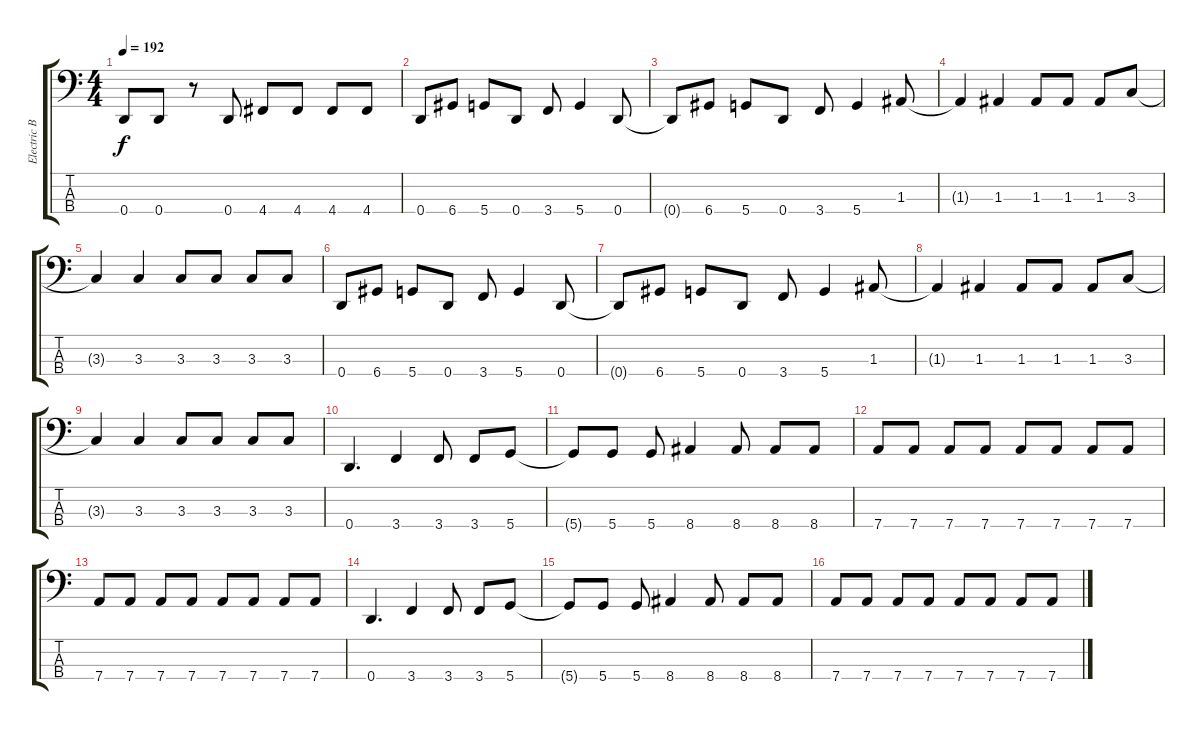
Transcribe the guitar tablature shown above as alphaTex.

\track ("Electric Bass" "Electric B") {instrument electricbassfinger}
\staff {score tabs}
\tuning (G2 D2 A1 D1) {hide}
\ts (4 4)
\tempo 192
\clef f4
\ks c
0.4.8{dy f} 0.4.8 r.8 0.4.8 4.4.8 4.4.8 4.4.8 4.4.8 |
0.4.8 6.4.8 5.4.8 0.4.8 3.4.8 5.4.4 0.4.8 |
0.4{t}.8 6.4.8 5.4.8 0.4.8 3.4.8 5.4.4 1.3.8 |
1.3{t}.4 1.3.4 1.3.8 1.3.8 1.3.8 3.3.8 |
3.3{t}.4 3.3.4 3.3.8 3.3.8 3.3.8 3.3.8 |
0.4.8 6.4.8 5.4.8 0.4.8 3.4.8 5.4.4 0.4.8 |
0.4{t}.8 6.4.8 5.4.8 0.4.8 3.4.8 5.4.4 1.3.8 |
1.3{t}.4 1.3.4 1.3.8 1.3.8 1.3.8 3.3.8 |
3.3{t}.4 3.3.4 3.3.8 3.3.8 3.3.8 3.3.8 |
0.4.4{d} 3.4.4 3.4.8 3.4.8 5.4.8 |
5.4{t}.8 5.4.8 5.4.8 8.4.4 8.4.8 8.4.8 8.4.8 |
7.4.8 7.4.8 7.4.8 7.4.8 7.4.8 7.4.8 7.4.8 7.4.8 |
7.4.8 7.4.8 7.4.8 7.4.8 7.4.8 7.4.8 7.4.8 7.4.8 |
0.4.4{d} 3.4.4 3.4.8 3.4.8 5.4.8 |
5.4{t}.8 5.4.8 5.4.8 8.4.4 8.4.8 8.4.8 8.4.8 |
7.4.8 7.4.8 7.4.8 7.4.8 7.4.8 7.4.8 7.4.8 7.4.8
